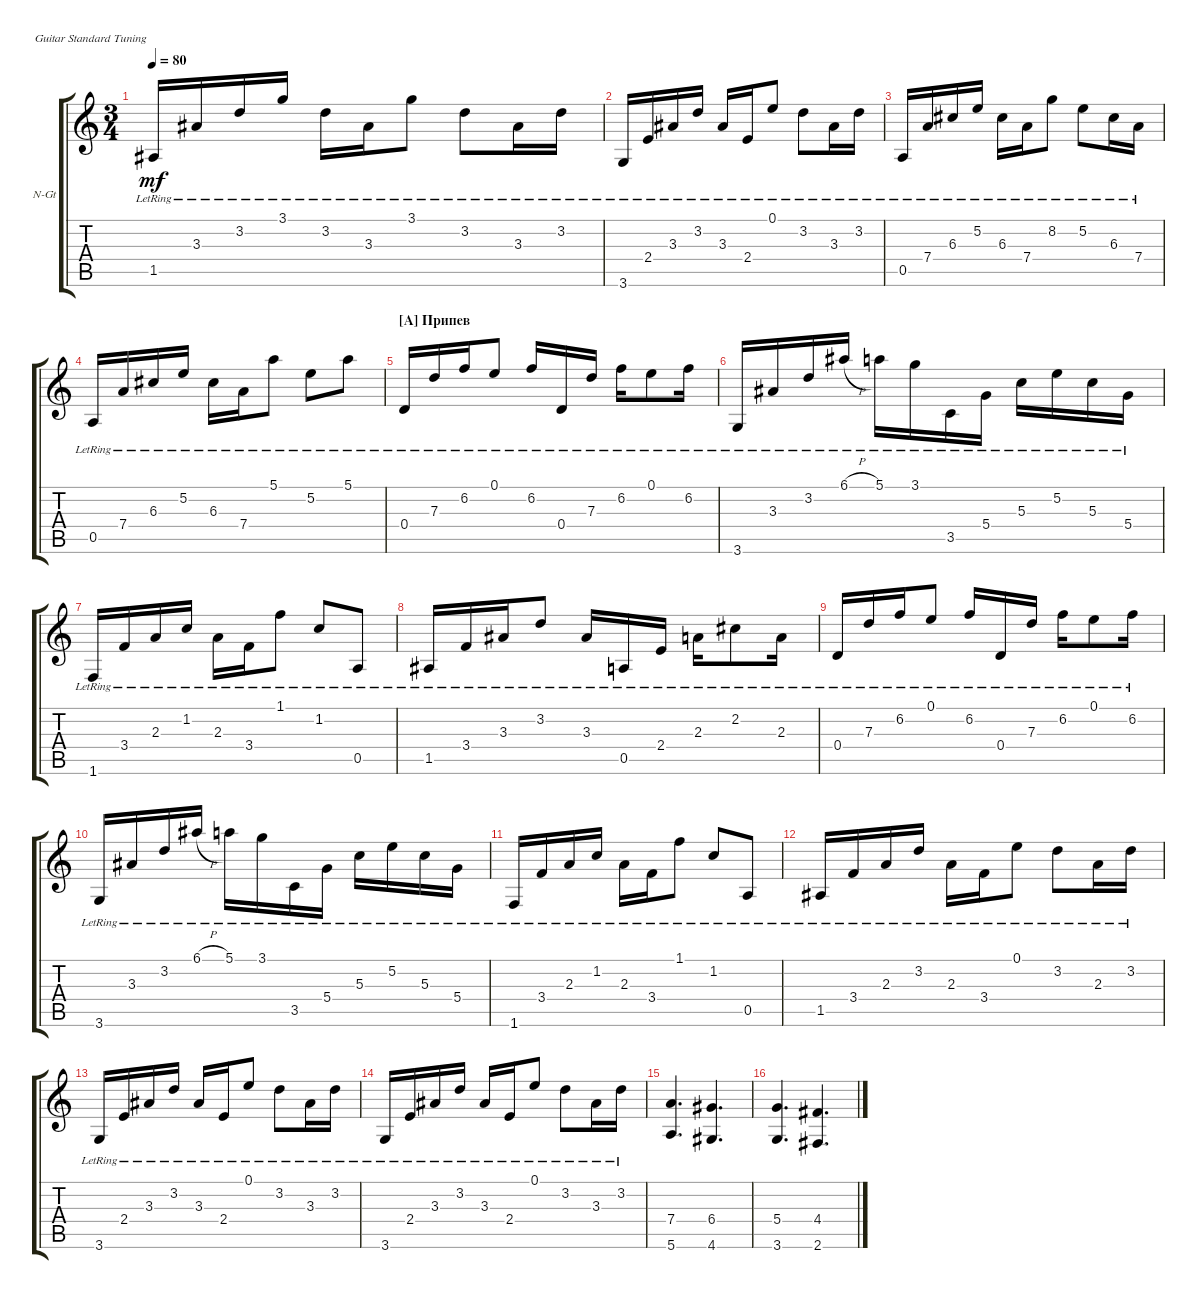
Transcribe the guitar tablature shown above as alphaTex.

\defaultSystemsLayout 4
\bracketExtendMode groupsimilarinstruments
\firstSystemTrackNameOrientation horizontal
\otherSystemsTrackNameOrientation horizontal
\track ("Nylon Guitar" "N-Gt") {instrument acousticguitarnylon}
\staff {score tabs}
\tuning (E4 B3 G3 D3 A2 E2)
\ts (3 4)
\tempo 80
\clef g2
\ks c
1.5{lr}.16{dy mf} 3.3{lr}.16 3.2{lr}.16 3.1{lr}.16 3.2{lr}.16 3.3{lr}.16 3.1{lr}.8 3.2{lr}.8 3.3{lr}.16 3.2{lr}.16 |
3.6{lr}.16 2.4{lr}.16 3.3{lr}.16 3.2{lr}.16 3.3{lr}.16 2.4{lr}.16 0.1{lr}.8 3.2{lr}.8 3.3{lr}.16 3.2{lr}.16 |
0.5{lr}.16 7.4{lr}.16 6.3{lr}.16 5.2{lr}.16 6.3{lr}.16 7.4{lr}.16 8.2{lr}.8 5.2{lr}.8 6.3{lr}.16 7.4{lr}.16 |
0.5{lr}.16 7.4{lr}.16 6.3{lr}.16 5.2{lr}.16 6.3{lr}.16 7.4{lr}.16 5.1{lr}.8 5.2{lr}.8 5.1{lr}.8 |
\section ("A" "Припев")
0.4{lr}.16 7.3{lr}.16 6.2{lr}.16 0.1{lr}.8 6.2{lr}.16 0.4{lr}.16 7.3{lr}.16 6.2{lr}.16 0.1{lr}.8 6.2{lr}.16 |
3.6{lr}.16 3.3{lr}.16 3.2{lr}.16 6.1{h lr}.16 5.1{lr}.16 3.1{lr}.16 3.5{lr}.16 5.4{lr}.16 5.3{lr}.16 5.2{lr}.16 5.3{lr}.16 5.4{lr}.16 |
1.6{lr}.16 3.4{lr}.16 2.3{lr}.16 1.2{lr}.16 2.3{lr}.16 3.4{lr}.16 1.1{lr}.8 1.2{lr}.8 0.5{lr}.8 |
1.5{lr}.16 3.4{lr}.16 3.3{lr}.16 3.2{lr}.8 3.3{lr}.16 0.5{lr}.16 2.4{lr}.16 2.3{lr}.16 2.2{lr}.8 2.3{lr}.16 |
0.4{lr}.16 7.3{lr}.16 6.2{lr}.16 0.1{lr}.8 6.2{lr}.16 0.4{lr}.16 7.3{lr}.16 6.2{lr}.16 0.1{lr}.8 6.2{lr}.16 |
3.6{lr}.16 3.3{lr}.16 3.2{lr}.16 6.1{h lr}.16 5.1{lr}.16 3.1{lr}.16 3.5{lr}.16 5.4{lr}.16 5.3{lr}.16 5.2{lr}.16 5.3{lr}.16 5.4{lr}.16 |
1.6{lr}.16 3.4{lr}.16 2.3{lr}.16 1.2{lr}.16 2.3{lr}.16 3.4{lr}.16 1.1{lr}.8 1.2{lr}.8 0.5{lr}.8 |
1.5{lr}.16 3.4{lr}.16 2.3{lr}.16 3.2{lr}.16 2.3{lr}.16 3.4{lr}.16 0.1{lr}.8 3.2{lr}.8 2.3{lr}.16 3.2{lr}.16 |
3.6{lr}.16 2.4{lr}.16 3.3{lr}.16 3.2{lr}.16 3.3{lr}.16 2.4{lr}.16 0.1{lr}.8 3.2{lr}.8 3.3{lr}.16 3.2{lr}.16 |
3.6{lr}.16 2.4{lr}.16 3.3{lr}.16 3.2{lr}.16 3.3{lr}.16 2.4{lr}.16 0.1{lr}.8 3.2{lr}.8 3.3{lr}.16 3.2{lr}.16 |
(5.6 7.4).4{d} (4.6 6.4).4{d} |
(3.6 5.4).4{d} (2.6 4.4).4{d}
